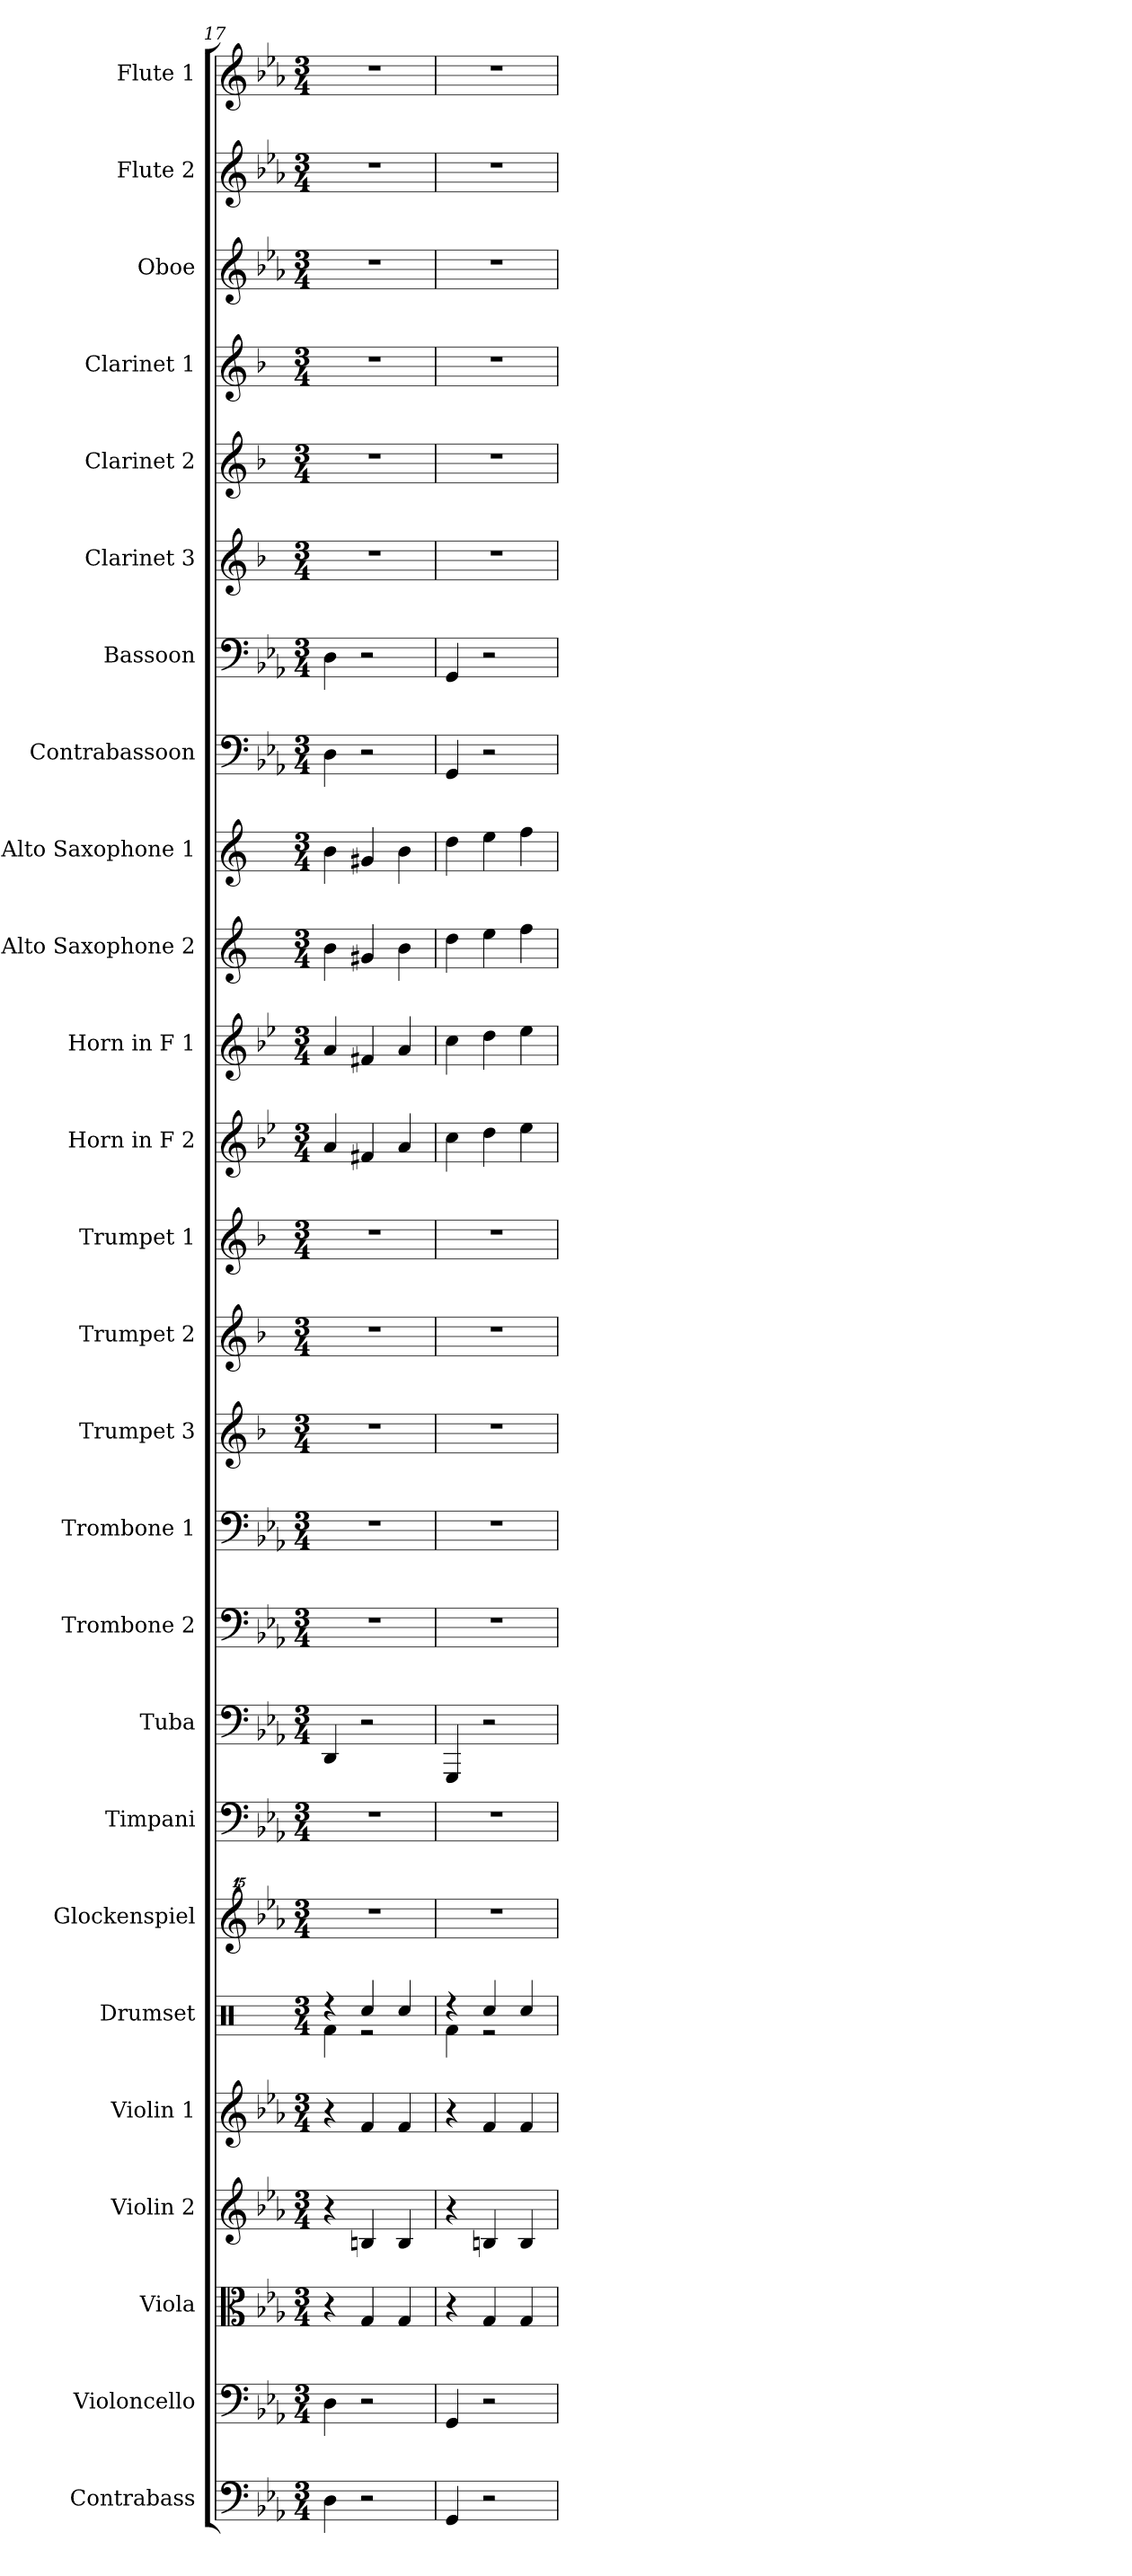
**kern	**kern	**kern	**kern	**kern	**kern	**kern	**kern	**kern	**kern	**kern	**kern	**kern	**kern	**kern	**kern	**kern	**kern	**kern	**kern	**kern	**kern	**kern	**kern	**kern	**kern
*part26	*part25	*part24	*part23	*part22	*part21	*part20	*part19	*part18	*part17	*part16	*part15	*part14	*part13	*part12	*part11	*part10	*part9	*part8	*part7	*part6	*part5	*part4	*part3	*part2	*part1
*staff26	*staff25	*staff24	*staff23	*staff22	*staff21	*staff20	*staff19	*staff18	*staff17	*staff16	*staff15	*staff14	*staff13	*staff12	*staff11	*staff10	*staff9	*staff8	*staff7	*staff6	*staff5	*staff4	*staff3	*staff2	*staff1
*I"Contrabass	*I"Violoncello	*I"Viola	*I"Violin 2	*I"Violin 1	*I"Drumset	*I"Glockenspiel	*I"Timpani	*I"Tuba	*I"Trombone 2	*I"Trombone 1	*I"Trumpet 3	*I"Trumpet 2	*I"Trumpet 1	*I"Horn in F 2	*I"Horn in F 1	*I"Alto Saxophone 2	*I". Alto Saxophone 1	*I"Contrabassoon	*I"Bassoon	*I"Clarinet 3	*I"Clarinet 2	*I"Clarinet 1	*I"Oboe	*I"Flute 2	*I"Flute 1
*I'Cb.	*I'Vlc.	*I'Vla.	*I'Vln. 2	*I'Vln. 1	*I'Drs.	*I'Glk.	*	*I'Tba.	*I'Tbn.	*	*	*I'2/3. Trp.	*I'1. Trp.	*	*I'1/2. Hn.	*I'A. Sax.	*I'1/2. Asax.	*I'Cbsn.	*I'Bsn.	*	*	*	*I'Ob.	*I'Fl.	*I'Fl.
*clefF4	*clefF4	*clefC3	*clefG2	*clefG2	*clefX	*clefG^^2	*clefF4	*clefF4	*clefF4	*clefF4	*clefG2	*clefG2	*clefG2	*clefG2	*clefG2	*clefG2	*clefG2	*clefF4	*clefF4	*clefG2	*clefG2	*clefG2	*clefG2	*clefG2	*clefG2
*ITrd7c12	*	*	*	*	*	*	*	*	*	*	*ITrd1c2	*ITrd1c2	*ITrd1c2	*ITrd4c7	*ITrd4c7	*ITrd5c9	*ITrd5c9	*ITrd7c12	*	*ITrd1c2	*ITrd1c2	*ITrd1c2	*	*	*
*k[b-e-a-]	*k[b-e-a-]	*k[b-e-a-]	*k[b-e-a-]	*k[b-e-a-]	*k[]	*k[b-e-a-]	*k[b-e-a-]	*k[b-e-a-]	*k[b-e-a-]	*k[b-e-a-]	*k[b-e-a-]	*k[b-e-a-]	*k[b-e-a-]	*k[b-e-a-]	*k[b-e-a-]	*k[b-e-a-]	*k[b-e-a-]	*k[b-e-a-]	*k[b-e-a-]	*k[b-e-a-]	*k[b-e-a-]	*k[b-e-a-]	*k[b-e-a-]	*k[b-e-a-]	*k[b-e-a-]
*M3/4	*M3/4	*M3/4	*M3/4	*M3/4	*M3/4	*M3/4	*M3/4	*M3/4	*M3/4	*M3/4	*M3/4	*M3/4	*M3/4	*M3/4	*M3/4	*M3/4	*M3/4	*M3/4	*M3/4	*M3/4	*M3/4	*M3/4	*M3/4	*M3/4	*M3/4
=17	=17	=17	=17	=17	=17	=17	=17	=17	=17	=17	=17	=17	=17	=17	=17	=17	=17	=17	=17	=17	=17	=17	=17	=17	=17
*	*	*	*	*	*^	*	*	*	*	*	*	*	*	*	*	*	*	*	*	*	*	*	*	*	*
4DD\	4D\	4r	4r	4r	4r	4Rf\	2.r	2.r	4DD/	2.r	2.r	2.r	2.r	2.r	4d/	4d/	4d\	4d\	4DD\	4D\	2.r	2.r	2.r	2.r	2.r	2.r
2r	2r	4G/	4Bn/	4f/	4Rcc/	2r	.	.	2r	.	.	.	.	.	4Bn/	4Bn/	4Bn/	4Bn/	2r	2r	.	.	.	.	.	.
.	.	4G/	4B/	4f/	4Rcc/	.	.	.	.	.	.	.	.	.	4d/	4d/	4d\	4d\	.	.	.	.	.	.	.	.
=18	=18	=18	=18	=18	=18	=18	=18	=18	=18	=18	=18	=18	=18	=18	=18	=18	=18	=18	=18	=18	=18	=18	=18	=18	=18	=18
4GGG/	4GG/	4r	4r	4r	4r	4Rf\	2.r	2.r	4GGG/	2.r	2.r	2.r	2.r	2.r	4f\	4f\	4f\	4f\	4GGG/	4GG/	2.r	2.r	2.r	2.r	2.r	2.r
2r	2r	4G/	4Bn/	4f/	4Rcc/	2r	.	.	2r	.	.	.	.	.	4g\	4g\	4g\	4g\	2r	2r	.	.	.	.	.	.
.	.	4G/	4B/	4f/	4Rcc/	.	.	.	.	.	.	.	.	.	4a-\	4a-\	4a-\	4a-\	.	.	.	.	.	.	.	.
*	*	*	*	*	*v	*v	*	*	*	*	*	*	*	*	*	*	*	*	*	*	*	*	*	*	*	*
=	=	=	=	=	=	=	=	=	=	=	=	=	=	=	=	=	=	=	=	=	=	=	=	=	=
*-	*-	*-	*-	*-	*-	*-	*-	*-	*-	*-	*-	*-	*-	*-	*-	*-	*-	*-	*-	*-	*-	*-	*-	*-	*-
